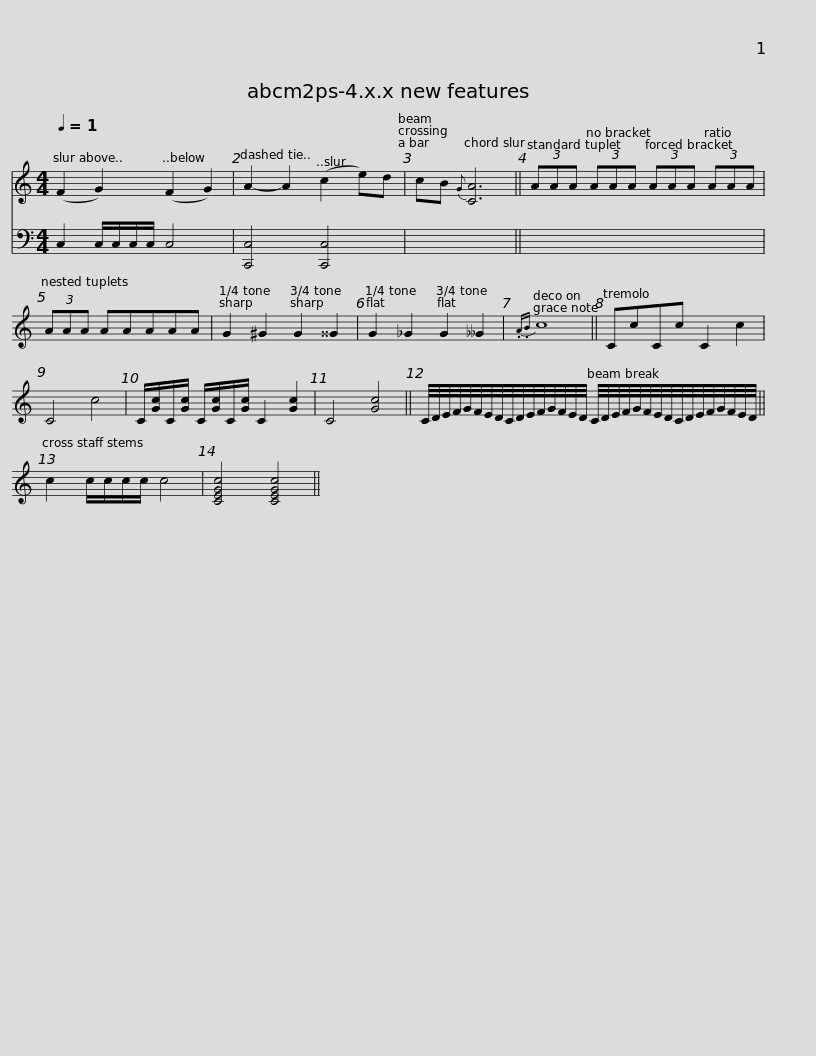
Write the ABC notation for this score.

X:1
%%score 1 2
L:1/8
Q:1/4=1
M:4/4
I:linebreak $
K:C
V:1 treble
V:2 bass
V:1
 (F2 G2) (F2 G2) | A2- A2 (c2 e)d | cB{G} [CA]6 || (3AAA (3AAA (3AAA (3AAA | (3AAA AAAAA | %5
 G2 ^G2 G2 ^^G2 |$ G2 _G2 G2 __G2 |{.A.B} c8 || CcCc C2 c2 | C4 c4 | %10
 C/[Gc]/C/[Gc]/ C/[Gc]/C/[Gc]/ C2 [Gc]2 | C4 [Gc]4 ||$ C/4D/4E/4F/4G/4F/4E/4D/4C/4D/4E/4F/4G/4F/4E/4D/4 C/4D/4E/4F/4G/4F/4E/4D/4C/4D/4E/4F/4G/4F/4E/4D/4 || c2 c/c/c/c/ c4 | [CEGc]4 [CEGc]4 || %15
V:2
 C,2 C,/C,/C,/C,/ C,4 | [C,,C,]4 [C,,C,]4 | x8 || x8 | x7 | %5
 x8 |$ x8 | x8 || x8 | x8 | %10
 x8 | x8 ||$ x8 || x8 | x8 || %15
